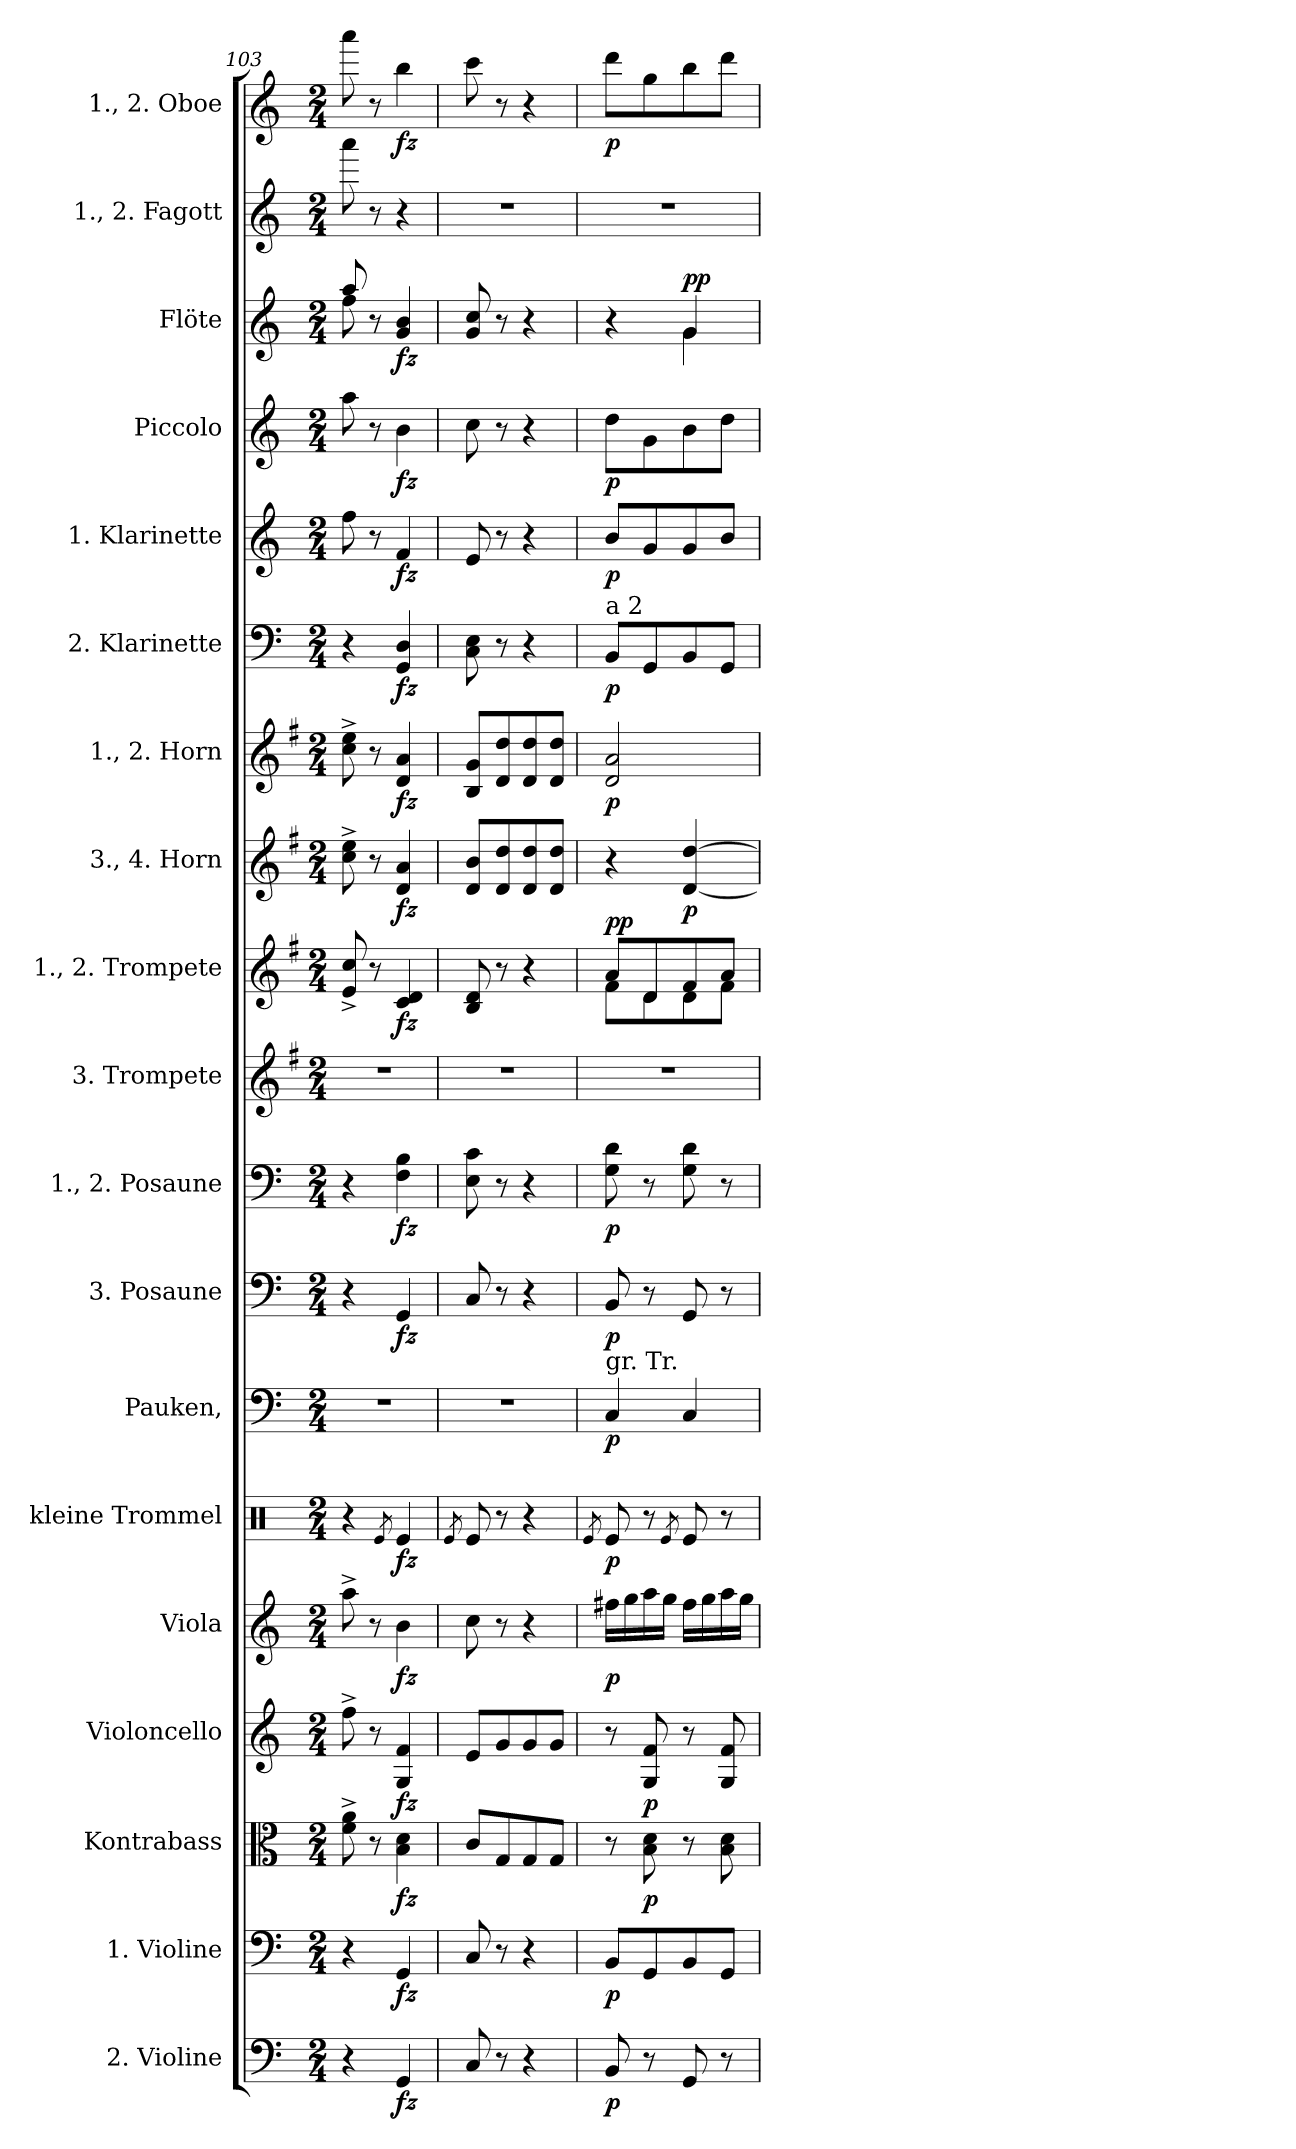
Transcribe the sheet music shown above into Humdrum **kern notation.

**kern	**dynam	**kern	**dynam	**kern	**dynam	**kern	**dynam	**kern	**dynam	**kern	**dynam	**kern	**dynam	**kern	**dynam	**kern	**dynam	**kern	**kern	**dynam	**kern	**dynam	**kern	**dynam	**kern	**dynam	**kern	**dynam	**kern	**dynam	**kern	**dynam	**kern	**kern	**dynam
*part19	*part19	*part18	*part18	*part17	*part17	*part16	*part16	*part15	*part15	*part14	*part14	*part13	*part13	*part12	*part12	*part11	*part11	*part10	*part9	*part9	*part8	*part8	*part7	*part7	*part6	*part6	*part5	*part5	*part4	*part4	*part3	*part3	*part2	*part1	*part1
*staff19	*staff19	*staff18	*staff18	*staff17	*staff17	*staff16	*staff16	*staff15	*staff15	*staff14	*staff14	*staff13	*staff13	*staff12	*staff12	*staff11	*staff11	*staff10	*staff9	*staff9	*staff8	*staff8	*staff7	*staff7	*staff6	*staff6	*staff5	*staff5	*staff4	*staff4	*staff3	*staff3	*staff2	*staff1	*staff1
*I"2. Violine	*	*I"1. Violine	*	*I"Kontrabass	*	*I"Violoncello	*	*I"Viola	*	*I"kleine Trommel	*	*I"Pauken,	*	*I"3. Posaune	*	*I"1., 2. Posaune	*	*I"3. Trompete	*I"1., 2. Trompete	*	*I"3., 4. Horn	*	*I"1., 2. Horn	*	*I"2. Klarinette	*	*I"1. Klarinette	*	*I"Piccolo	*	*I"Flöte	*	*I"1., 2. Fagott	*I"1., 2. Oboe	*
*I'2. Vl.	*	*I'1. Vl.	*	*I'Kb.	*	*I'Vc.	*	*I'Va.	*	*I'kl. Tr.	*	*I'Pk.,	*	*I'3. Pos.	*	*I'1., 2. Pos.	*	*I'3. Trp.	*I'1., 2. Trp.	*	*I'3., 4. Hr.	*	*I'1., 2.  Hr.	*	*I'2. Klar.	*	*I'1. Klar.	*	*I'Picc.	*	*I'Fl.	*	*I'1., 2. Fag.	*I'1., 2. Ob.	*
*clefF4	*	*clefF4	*	*clefC3	*	*clefG2	*	*clefG2	*	*clefX	*	*clefF4	*	*clefF4	*	*clefF4	*	*clefG2	*clefG2	*	*clefG2	*	*clefG2	*	*clefF4	*	*clefG2	*	*clefG2	*	*clefG2	*	*clefG2	*clefG2	*
*ITrd7c12	*	*	*	*	*	*	*	*	*	*	*	*	*	*	*	*	*	*ITrd-3c-5	*ITrd-3c-5	*	*ITrd4c7	*	*ITrd4c7	*	*	*	*ITrd1c2	*	*ITrd1c2	*	*	*	*ITrd-7c-12	*	*
*k[]	*	*k[]	*	*k[]	*	*k[]	*	*k[]	*	*k[]	*	*k[]	*	*k[]	*	*k[]	*	*k[]	*k[]	*	*k[]	*	*k[]	*	*k[]	*	*k[b-e-]	*	*k[b-e-]	*	*k[]	*	*k[]	*k[]	*
*M2/4	*	*M2/4	*	*M2/4	*	*M2/4	*	*M2/4	*	*M2/4	*	*M2/4	*	*M2/4	*	*M2/4	*	*M2/4	*M2/4	*	*M2/4	*	*M2/4	*	*M2/4	*	*M2/4	*	*M2/4	*	*M2/4	*	*M2/4	*M2/4	*
=103	=103	=103	=103	=103	=103	=103	=103	=103	=103	=103	=103	=103	=103	=103	=103	=103	=103	=103	=103	=103	=103	=103	=103	=103	=103	=103	=103	=103	=103	=103	=103	=103	=103	=103	=103
*	*	*	*	*	*	*	*	*	*	*	*	*	*	*	*	*	*	*	*	*	*	*	*	*	*	*	*	*	*	*	*^	*	*	*	*
4r	.	4r	.	8f^\ 8a^\	.	8ff^\	.	8aa^\	.	4r	.	2r	.	4r	.	4r	.	2r	8a^/ 8ff^/	.	8f^\ 8a^\	.	8f^\ 8a^\	.	4r	.	8ee-\	.	8gg\	.	8ff\	8aa/	.	8aaaa\	8aaa\	.
.	.	.	.	8r	.	8r	.	8r	.	.	.	.	.	.	.	.	.	.	8r	.	8r	.	8r	.	.	.	8r	.	8r	.	8r	8ryy	.	8r	8r	.
.	.	.	.	.	.	.	.	.	.	8qRe/	.	.	.	.	.	.	.	.	.	.	.	.	.	.	.	.	.	.	.	.	.	.	.	.	.	.
!	!LO:DY:b	!	!LO:DY:b	!	!LO:DY:b	!	!LO:DY:b	!	!LO:DY:b	!	!LO:DY:b	!	!	!	!LO:DY:b	!	!LO:DY:b	!	!	!LO:DY:b	!	!LO:DY:b	!	!LO:DY:b	!	!LO:DY:b	!	!LO:DY:b	!	!LO:DY:b	!	!	!LO:DY:b	!	!	!LO:DY:b
4GGG/	fz	4GG/	fz	4B\ 4d\	fz	4G/ 4f/	fz	4b\	fz	4Re/	fz	.	.	4GG/	fz	4F\ 4B\	fz	.	4f/ 4g/	fz	4G/ 4d/	fz	4G/ 4d/	fz	4GG/ 4D/	fz	4e-/	fz	4a\	fz	4g/ 4b/	4ryy	fz	4r	4bb\	fz
*	*	*	*	*	*	*	*	*	*	*	*	*	*	*	*	*	*	*	*	*	*	*	*	*	*	*	*	*	*	*	*v	*v	*	*	*	*
=104	=104	=104	=104	=104	=104	=104	=104	=104	=104	=104	=104	=104	=104	=104	=104	=104	=104	=104	=104	=104	=104	=104	=104	=104	=104	=104	=104	=104	=104	=104	=104	=104	=104	=104	=104
.	.	.	.	.	.	.	.	.	.	8qRe/	.	.	.	.	.	.	.	.	.	.	.	.	.	.	.	.	.	.	.	.	.	.	.	.	.
8CC/	.	8C/	.	8c/L	.	8e/L	.	8cc\	.	8Re/	.	2r	.	8C/	.	8E\ 8c\	.	2r	8e/ 8g/	.	8G/ 8e/L	.	8E/ 8c/L	.	8C\ 8E\	.	8d/	.	8b-\	.	8g/ 8cc/	.	2r	8ccc\	.
8r	.	8r	.	8G/	.	8g/	.	8r	.	8r	.	.	.	8r	.	8r	.	.	8r	.	8G/ 8g/	.	8G/ 8g/	.	8r	.	8r	.	8r	.	8r	.	.	8r	.
4r	.	4r	.	8G/	.	8g/	.	4r	.	4r	.	.	.	4r	.	4r	.	.	4r	.	8G/ 8g/	.	8G/ 8g/	.	4r	.	4r	.	4r	.	4r	.	.	4r	.
.	.	.	.	8G/J	.	8g/J	.	.	.	.	.	.	.	.	.	.	.	.	.	.	8G/ 8g/J	.	8G/ 8g/J	.	.	.	.	.	.	.	.	.	.	.	.
!!LO:PB:g=z
=105	=105	=105	=105	=105	=105	=105	=105	=105	=105	=105	=105	=105	=105	=105	=105	=105	=105	=105	=105	=105	=105	=105	=105	=105	=105	=105	=105	=105	=105	=105	=105	=105	=105	=105	=105
.	.	.	.	.	.	.	.	.	.	8qRe/	.	.	.	.	.	.	.	.	.	.	.	.	.	.	.	.	.	.	.	.	.	.	.	.	.
*	*	*	*	*	*	*	*	*	*	*	*	*	*	*	*	*	*	*	*^	*	*	*	*	*	*	*	*	*	*	*	*^	*	*	*	*
!	!	!	!	!	!	!	!	!	!	!	!	!	!	!	!	!	!	!	!	!	!	!	!	!	!	!LO:TX:a:t=a 2	!	!	!	!	!	!	!	!	!	!	!
!	!	!	!	!	!	!	!	!	!	!	!	!LO:TX:a:t=gr. Tr.	!	!	!	!	!	!	!	!	!	!	!	!	!	!	!	!	!	!	!	!	!	!	!	!	!
!	!LO:DY:b	!	!LO:DY:b	!	!	!	!	!	!LO:DY:b	!	!LO:DY:b	!	!LO:DY:b	!	!LO:DY:b	!	!LO:DY:b	!	!	!	!LO:DY:a	!	!	!	!	!	!	!	!	!	!	!	!	!	!	!	!
!	!	!	!	!	!	!	!	!	!	!	!	!	!	!	!	!	!	!	!	!	!LO:DY:n=1:b	!	!	!	!LO:DY:b	!	!LO:DY:b	!	!LO:DY:b	!	!LO:DY:b	!	!	!	!	!	!LO:DY:b
8BBB/	p	8BB/L	p	8r	.	8r	.	16ff#X\LL	p	8Re/	p	4C/	p	8BB/	p	8G\ 8d\	p	2r	8dd/L	8b\L	p p	4r	.	2G/ 2d/	p	8BB/L	p	8a/L	p	8cc\L	p	4r	4ryy	.	2r	8ddd\L	p
.	.	.	.	.	.	.	.	16gg\	.	.	.	.	.	.	.	.	.	.	.	.	.	.	.	.	.	.	.	.	.	.	.	.	.	.	.	.	.
!	!	!	!	!	!LO:DY:b	!	!LO:DY:b	!	!	!	!	!	!	!	!	!	!	!	!	!	!	!	!	!	!	!	!	!	!	!	!	!	!	!	!	!	!
8r	.	8GG/	.	8B\ 8d\	p	8G/ 8f/	p	16aa\	.	8r	.	.	.	8r	.	8r	.	.	8g/	8g\	.	.	.	.	.	8GG/	.	8f/	.	8f\	.	.	.	.	.	8gg\	.
.	.	.	.	.	.	.	.	16gg\JJ	.	.	.	.	.	.	.	.	.	.	.	.	.	.	.	.	.	.	.	.	.	.	.	.	.	.	.	.	.
.	.	.	.	.	.	.	.	.	.	8qRe/	.	.	.	.	.	.	.	.	.	.	.	.	.	.	.	.	.	.	.	.	.	.	.	.	.	.	.
!	!	!	!	!	!	!	!	!	!	!	!	!	!	!	!	!	!	!	!	!	!	!	!LO:DY:b	!	!	!	!	!	!	!	!	!	!	!LO:DY:a	!	!	!
!	!	!	!	!	!	!	!	!	!	!	!	!	!	!	!	!	!	!	!	!	!	!	!	!	!	!	!	!	!	!	!	!	!	!LO:DY:n=1:b	!	!	!
8GGG/	.	8BB/	.	8r	.	8r	.	16ff#\LL	.	8Re/	.	4C/	.	8GG/	.	8G\ 8d\	.	.	8b/	8g\	.	[4G/ [4g/	p	.	.	8BB/	.	8f/	.	8a\	.	4g/	4g\	p p	.	8bb\	.
.	.	.	.	.	.	.	.	16gg\	.	.	.	.	.	.	.	.	.	.	.	.	.	.	.	.	.	.	.	.	.	.	.	.	.	.	.	.	.
8r	.	8GG/J	.	8B\ 8d\	.	8G/ 8f/	.	16aa\	.	8r	.	.	.	8r	.	8r	.	.	8dd/J	8b\J	.	.	.	.	.	8GG/J	.	8a/J	.	8cc\J	.	.	.	.	.	8ddd\J	.
.	.	.	.	.	.	.	.	16gg\JJ	.	.	.	.	.	.	.	.	.	.	.	.	.	.	.	.	.	.	.	.	.	.	.	.	.	.	.	.	.
*	*	*	*	*	*	*	*	*	*	*	*	*	*	*	*	*	*	*	*v	*v	*	*	*	*	*	*	*	*	*	*	*	*v	*v	*	*	*	*
=	=	=	=	=	=	=	=	=	=	=	=	=	=	=	=	=	=	=	=	=	=	=	=	=	=	=	=	=	=	=	=	=	=	=	=
*-	*-	*-	*-	*-	*-	*-	*-	*-	*-	*-	*-	*-	*-	*-	*-	*-	*-	*-	*-	*-	*-	*-	*-	*-	*-	*-	*-	*-	*-	*-	*-	*-	*-	*-	*-
